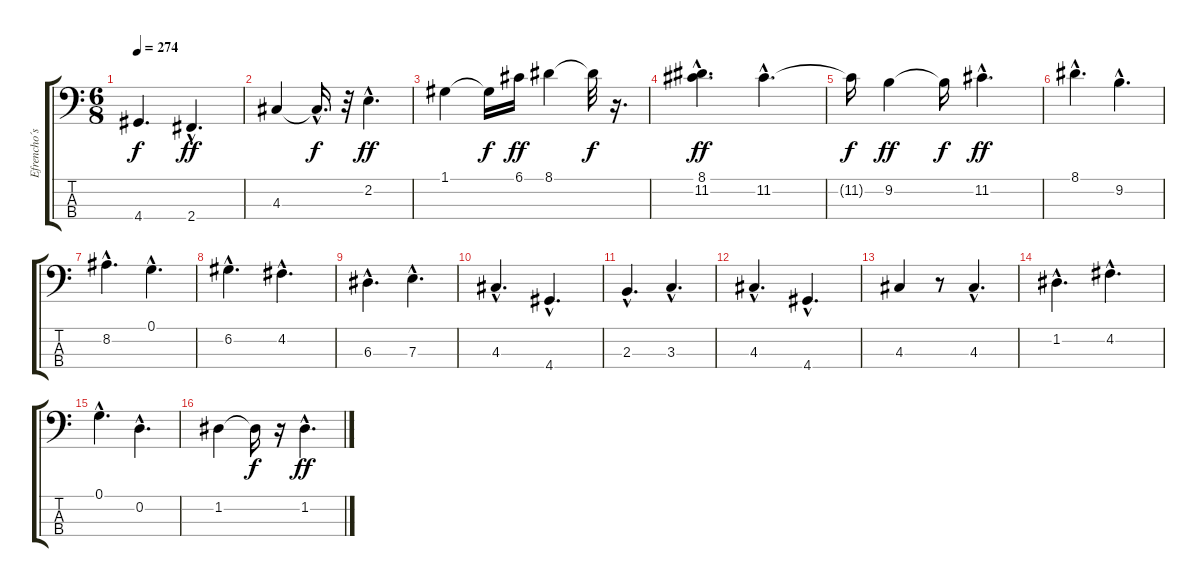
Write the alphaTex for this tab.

\track ("Efrencho´s Al Bajo" "Efrencho´s") {instrument acousticbass}
\staff {score tabs}
\tuning (G2 D2 A1 E1) {hide}
\ts (6 8)
\tempo 274
\clef f4
\ks c
4.4{t}.4{d dy f} 2.4{hac}.4{d dy ff} |
4.3.4 4.3{hac t}.16{d dy f} r.32 2.2{hac}.4{d dy ff} |
1.1.4 1.1{t}.16{dy f} 6.1.16{dy ff} 8.1.4 8.1{t}.32{dy f} r.16{d} |
(8.1{hac} 11.2{hac}).4{d dy ff} 11.2{hac}.4{d} |
11.2{t}.16{dy f} 9.2.4{dy ff} 9.2{t}.16{dy f} 11.2{hac}.4{d dy ff} |
8.1{hac}.4{d} 9.2{hac}.4{d} |
8.2{hac}.4{d} 0.1{hac}.4{d} |
6.2{hac}.4{d} 4.2{hac}.4{d} |
6.3{hac}.4{d} 7.3{hac}.4{d} |
4.3{hac}.4{d} 4.4{hac}.4{d} |
2.3{hac}.4{d} 3.3{hac}.4{d} |
4.3{hac}.4{d} 4.4{hac}.4{d} |
4.3.4 r.8 4.3{hac}.4{d} |
1.2{hac}.4{d} 4.2{hac}.4{d} |
0.1{hac}.4{d} 0.2{hac}.4{d} |
1.2.4 1.2{t}.16{dy f} r.16 1.2{hac}.4{d dy ff}
